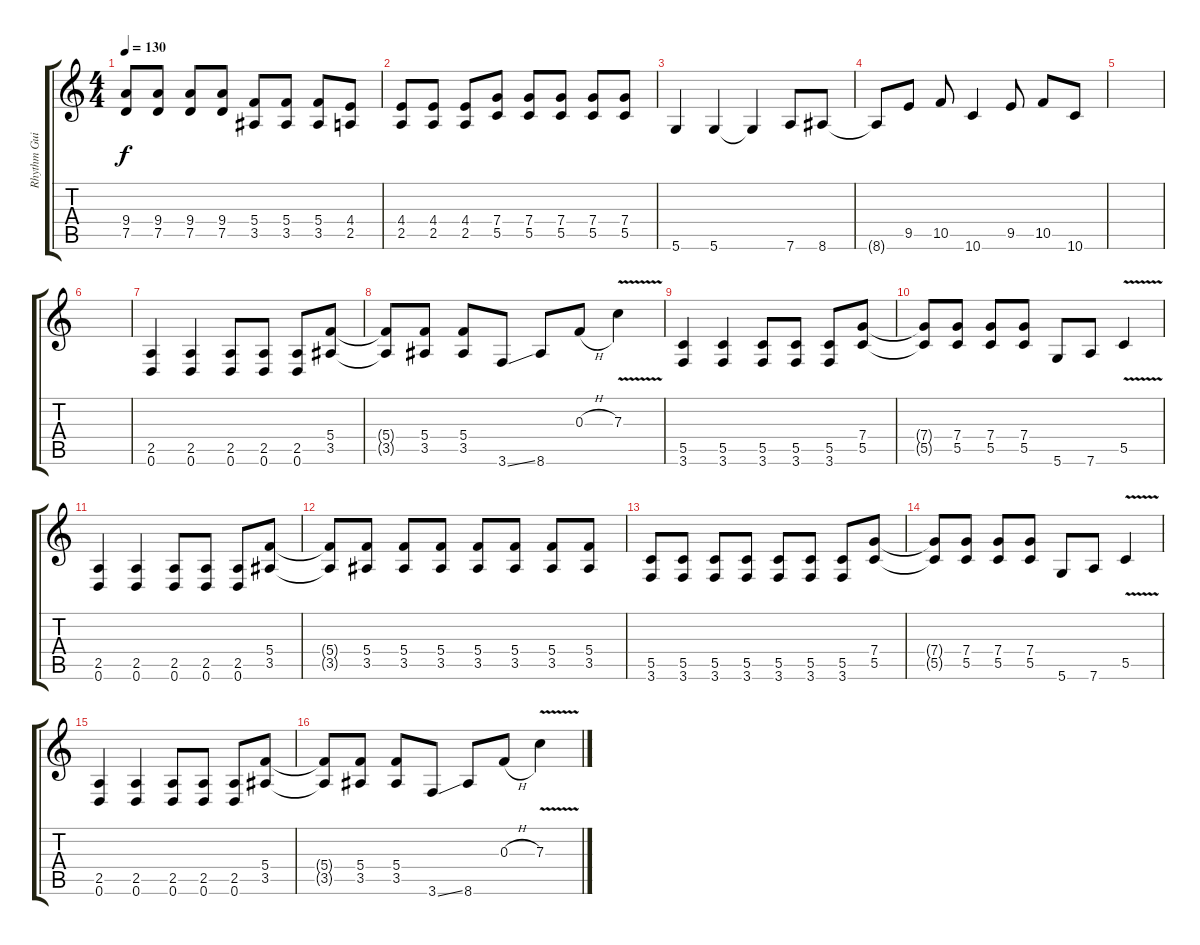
\track ("Rhythm Guitar" "Rhythm Gui") {instrument distortionguitar}
\staff {score tabs}
\tuning (D4 A3 F3 C3 G2 D2) {hide}
\ts (4 4)
\tempo 130
\clef g2
\ks c
(9.4 7.5).8{dy f} (9.4 7.5).8 (9.4 7.5).8 (9.4 7.5).8 (5.4 3.5).8 (5.4 3.5).8 (5.4 3.5).8 (4.4 2.5).8 |
(4.4 2.5).8 (4.4 2.5).8 (4.4 2.5).8 (7.4 5.5).8 (7.4 5.5).8 (7.4 5.5).8 (7.4 5.5).8 (7.4 5.5).8 |
5.6.4 5.6.4 5.6{t}.4 7.6.8 8.6.8 |
8.6{t}.8 9.5.8 10.5.8 10.6.4 9.5.8 10.5.8 10.6.8 |
|
|
(2.5 0.6).4 (2.5 0.6).4 (2.5 0.6).8 (2.5 0.6).8 (2.5 0.6).8 (5.4 3.5).8 |
(5.4{t} 3.5{t}).8 (5.4 3.5).8 (5.4 3.5).8 3.6{ss}.8 8.6.8 0.3{h}.8 7.3{v}.4 |
(5.5 3.6).4 (5.5 3.6).4 (5.5 3.6).8 (5.5 3.6).8 (5.5 3.6).8 (7.4 5.5).8 |
(7.4{t} 5.5{t}).8 (7.4 5.5).8 (7.4 5.5).8 (7.4 5.5).8 5.6.8 7.6.8 5.5{v}.4 |
(2.5 0.6).4 (2.5 0.6).4 (2.5 0.6).8 (2.5 0.6).8 (2.5 0.6).8 (5.4 3.5).8 |
(5.4{t} 3.5{t}).8 (5.4 3.5).8 (5.4 3.5).8 (5.4 3.5).8 (5.4 3.5).8 (5.4 3.5).8 (5.4 3.5).8 (5.4 3.5).8 |
(5.5 3.6).8 (5.5 3.6).8 (5.5 3.6).8 (5.5 3.6).8 (5.5 3.6).8 (5.5 3.6).8 (5.5 3.6).8 (7.4 5.5).8 |
(7.4{t} 5.5{t}).8 (7.4 5.5).8 (7.4 5.5).8 (7.4 5.5).8 5.6.8 7.6.8 5.5{v}.4 |
(2.5 0.6).4 (2.5 0.6).4 (2.5 0.6).8 (2.5 0.6).8 (2.5 0.6).8 (5.4 3.5).8 |
(5.4{t} 3.5{t}).8 (5.4 3.5).8 (5.4 3.5).8 3.6{ss}.8 8.6.8 0.3{h}.8 7.3{v}.4
